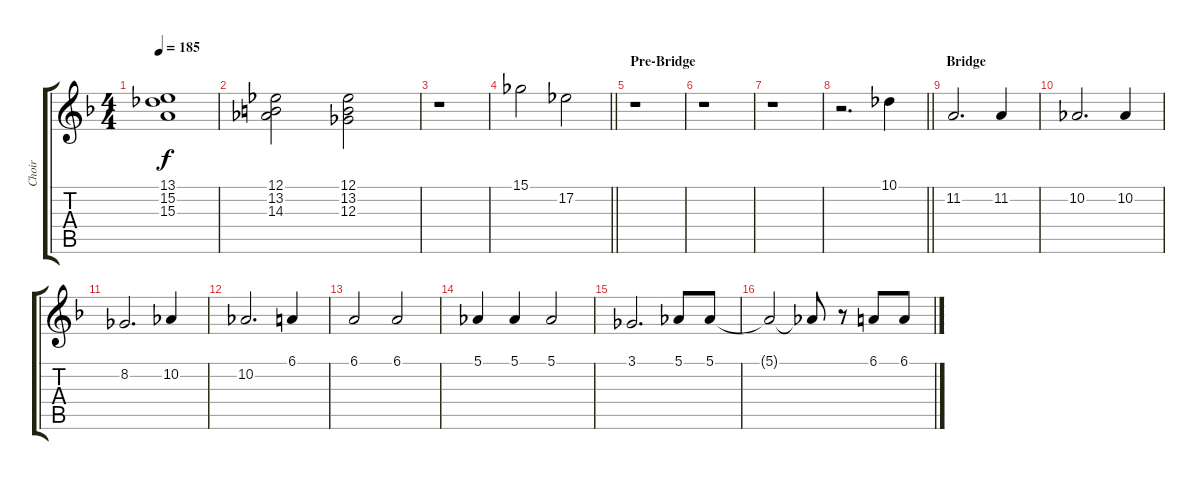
\track ("Choir" "Choir") {instrument choiraahs}
\staff {score tabs}
\tuning (Eb4 Bb3 Gb3 Db3 Ab2 Eb2) {hide}
\ts (4 4)
\tempo 185
\clef g2
\ks f
(13.1 15.2 15.3).1{dy f} |
(12.1 13.2 14.3).2 (12.1 13.2 12.3).2 |
r.1 |
\barLineRight lightlight
15.1.2 17.2.2 |
\section ("" "Pre-Bridge")
r.1 |
r.1 |
r.1 |
\barLineRight lightlight
r.2{d} 10.1.4 |
\section ("" "Bridge")
11.2.2{d} 11.2.4 |
10.2.2{d} 10.2.4 |
8.2.2{d} 10.2.4 |
10.2.2{d} 6.1.4 |
6.1.2 6.1.2 |
5.1.4 5.1.4 5.1.2 |
3.1.2{d} 5.1.8 5.1.8 |
5.1{t}.2 5.1{t}.8 r.8 6.1.8 6.1.8
